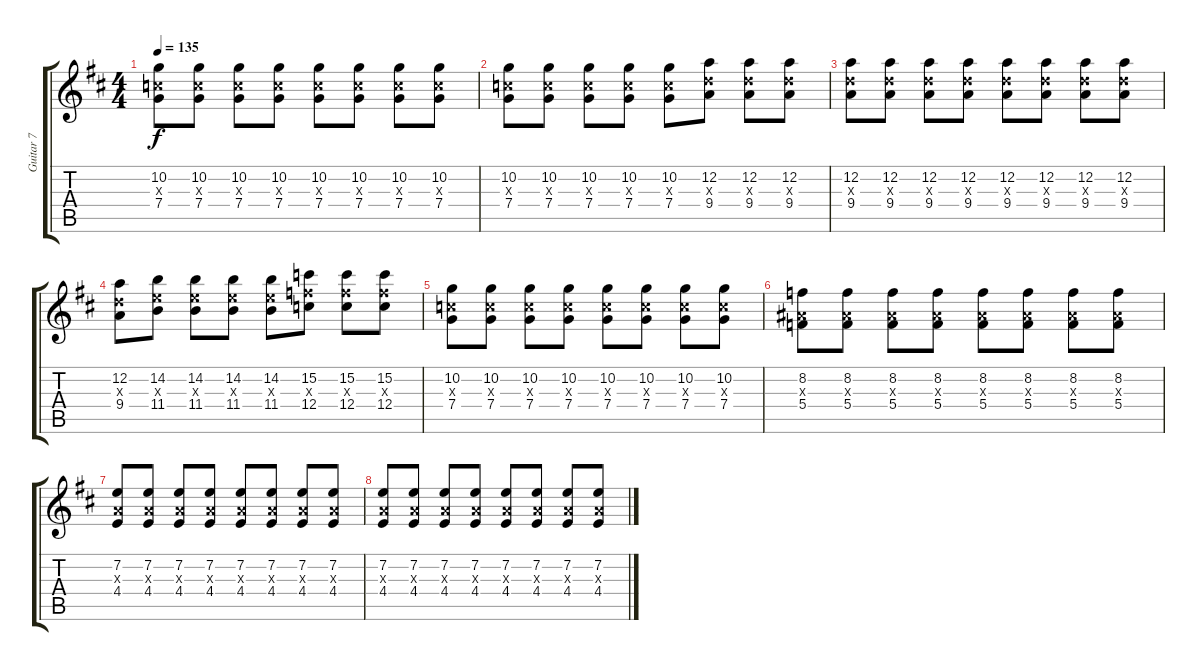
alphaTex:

\track ("Guitar 7" "Guitar 7") {instrument distortionguitar}
\staff {score tabs}
\tuning (D4 A3 F3 C3 G2 D2) {hide}
\ts (4 4)
\tempo 135
\clef g2
\ks d
(10.2 7.3{x} 7.4).8{dy f} (10.2 7.3{x} 7.4).8 (10.2 7.3{x} 7.4).8 (10.2 7.3{x} 7.4).8 (10.2 7.3{x} 7.4).8 (10.2 7.3{x} 7.4).8 (10.2 7.3{x} 7.4).8 (10.2 7.3{x} 7.4).8 |
(10.2 7.3{x} 7.4).8 (10.2 7.3{x} 7.4).8 (10.2 7.3{x} 7.4).8 (10.2 7.3{x} 7.4).8 (10.2 7.3{x} 7.4).8 (12.2 9.3{x} 9.4).8 (12.2 9.3{x} 9.4).8 (12.2 9.3{x} 9.4).8 |
(12.2 9.3{x} 9.4).8 (12.2 9.3{x} 9.4).8 (12.2 9.3{x} 9.4).8 (12.2 9.3{x} 9.4).8 (12.2 9.3{x} 9.4).8 (12.2 9.3{x} 9.4).8 (12.2 9.3{x} 9.4).8 (12.2 9.3{x} 9.4).8 |
(12.2 9.3{x} 9.4).8 (14.2 11.3{x} 11.4).8 (14.2 11.3{x} 11.4).8 (14.2 11.3{x} 11.4).8 (14.2 11.3{x} 11.4).8 (15.2 12.3{x} 12.4).8 (15.2 12.3{x} 12.4).8 (15.2 12.3{x} 12.4).8 |
(10.2 7.3{x} 7.4).8 (10.2 7.3{x} 7.4).8 (10.2 7.3{x} 7.4).8 (10.2 7.3{x} 7.4).8 (10.2 7.3{x} 7.4).8 (10.2 7.3{x} 7.4).8 (10.2 7.3{x} 7.4).8 (10.2 7.3{x} 7.4).8 |
(8.2 5.3{x} 5.4).8 (8.2 5.3{x} 5.4).8 (8.2 5.3{x} 5.4).8 (8.2 5.3{x} 5.4).8 (8.2 5.3{x} 5.4).8 (8.2 5.3{x} 5.4).8 (8.2 5.3{x} 5.4).8 (8.2 5.3{x} 5.4).8 |
(7.2 4.3{x} 4.4).8 (7.2 4.3{x} 4.4).8 (7.2 4.3{x} 4.4).8 (7.2 4.3{x} 4.4).8 (7.2 4.3{x} 4.4).8 (7.2 4.3{x} 4.4).8 (7.2 4.3{x} 4.4).8 (7.2 4.3{x} 4.4).8 |
(7.2 4.3{x} 4.4).8 (7.2 4.3{x} 4.4).8 (7.2 4.3{x} 4.4).8 (7.2 4.3{x} 4.4).8 (7.2 4.3{x} 4.4).8 (7.2 4.3{x} 4.4).8 (7.2 4.3{x} 4.4).8 (7.2 4.3{x} 4.4).8
